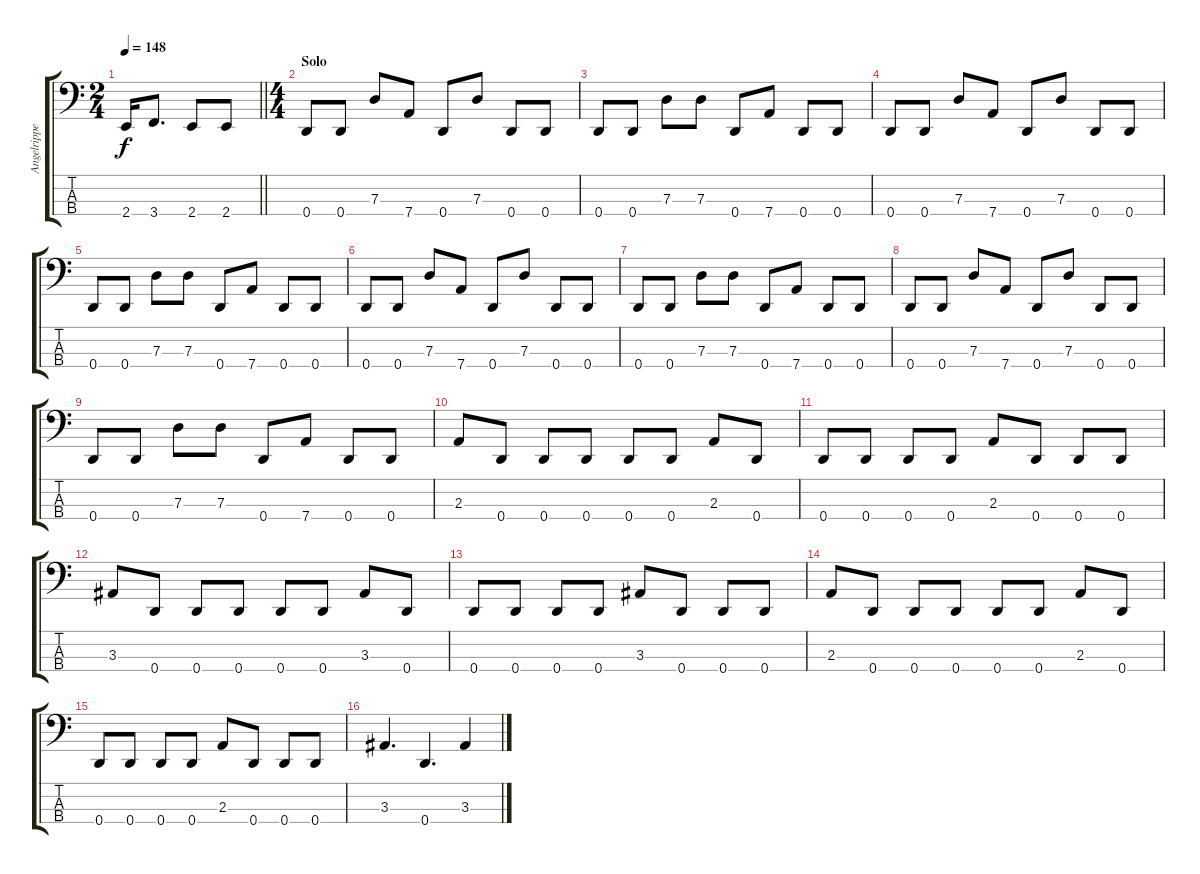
\track ("Angelripper" "Angelrippe") {instrument electricbasspick}
\staff {score tabs}
\tuning (F2 C2 G1 D1) {hide}
\ts (2 4)
\tempo 148
\clef f4
\barLineRight lightlight
\ks c
2.4.16{dy f} 3.4.8{d} 2.4.8 2.4.8 |
\ts (4 4)
\section ("" "Solo")
0.4.8 0.4.8 7.3.8 7.4.8 0.4.8 7.3.8 0.4.8 0.4.8 |
0.4.8 0.4.8 7.3.8 7.3.8 0.4.8 7.4.8 0.4.8 0.4.8 |
0.4.8 0.4.8 7.3.8 7.4.8 0.4.8 7.3.8 0.4.8 0.4.8 |
0.4.8 0.4.8 7.3.8 7.3.8 0.4.8 7.4.8 0.4.8 0.4.8 |
0.4.8 0.4.8 7.3.8 7.4.8 0.4.8 7.3.8 0.4.8 0.4.8 |
0.4.8 0.4.8 7.3.8 7.3.8 0.4.8 7.4.8 0.4.8 0.4.8 |
0.4.8 0.4.8 7.3.8 7.4.8 0.4.8 7.3.8 0.4.8 0.4.8 |
0.4.8 0.4.8 7.3.8 7.3.8 0.4.8 7.4.8 0.4.8 0.4.8 |
2.3.8 0.4.8 0.4.8 0.4.8 0.4.8 0.4.8 2.3.8 0.4.8 |
0.4.8 0.4.8 0.4.8 0.4.8 2.3.8 0.4.8 0.4.8 0.4.8 |
3.3.8 0.4.8 0.4.8 0.4.8 0.4.8 0.4.8 3.3.8 0.4.8 |
0.4.8 0.4.8 0.4.8 0.4.8 3.3.8 0.4.8 0.4.8 0.4.8 |
2.3.8 0.4.8 0.4.8 0.4.8 0.4.8 0.4.8 2.3.8 0.4.8 |
0.4.8 0.4.8 0.4.8 0.4.8 2.3.8 0.4.8 0.4.8 0.4.8 |
3.3.4{d} 0.4.4{d} 3.3.4
